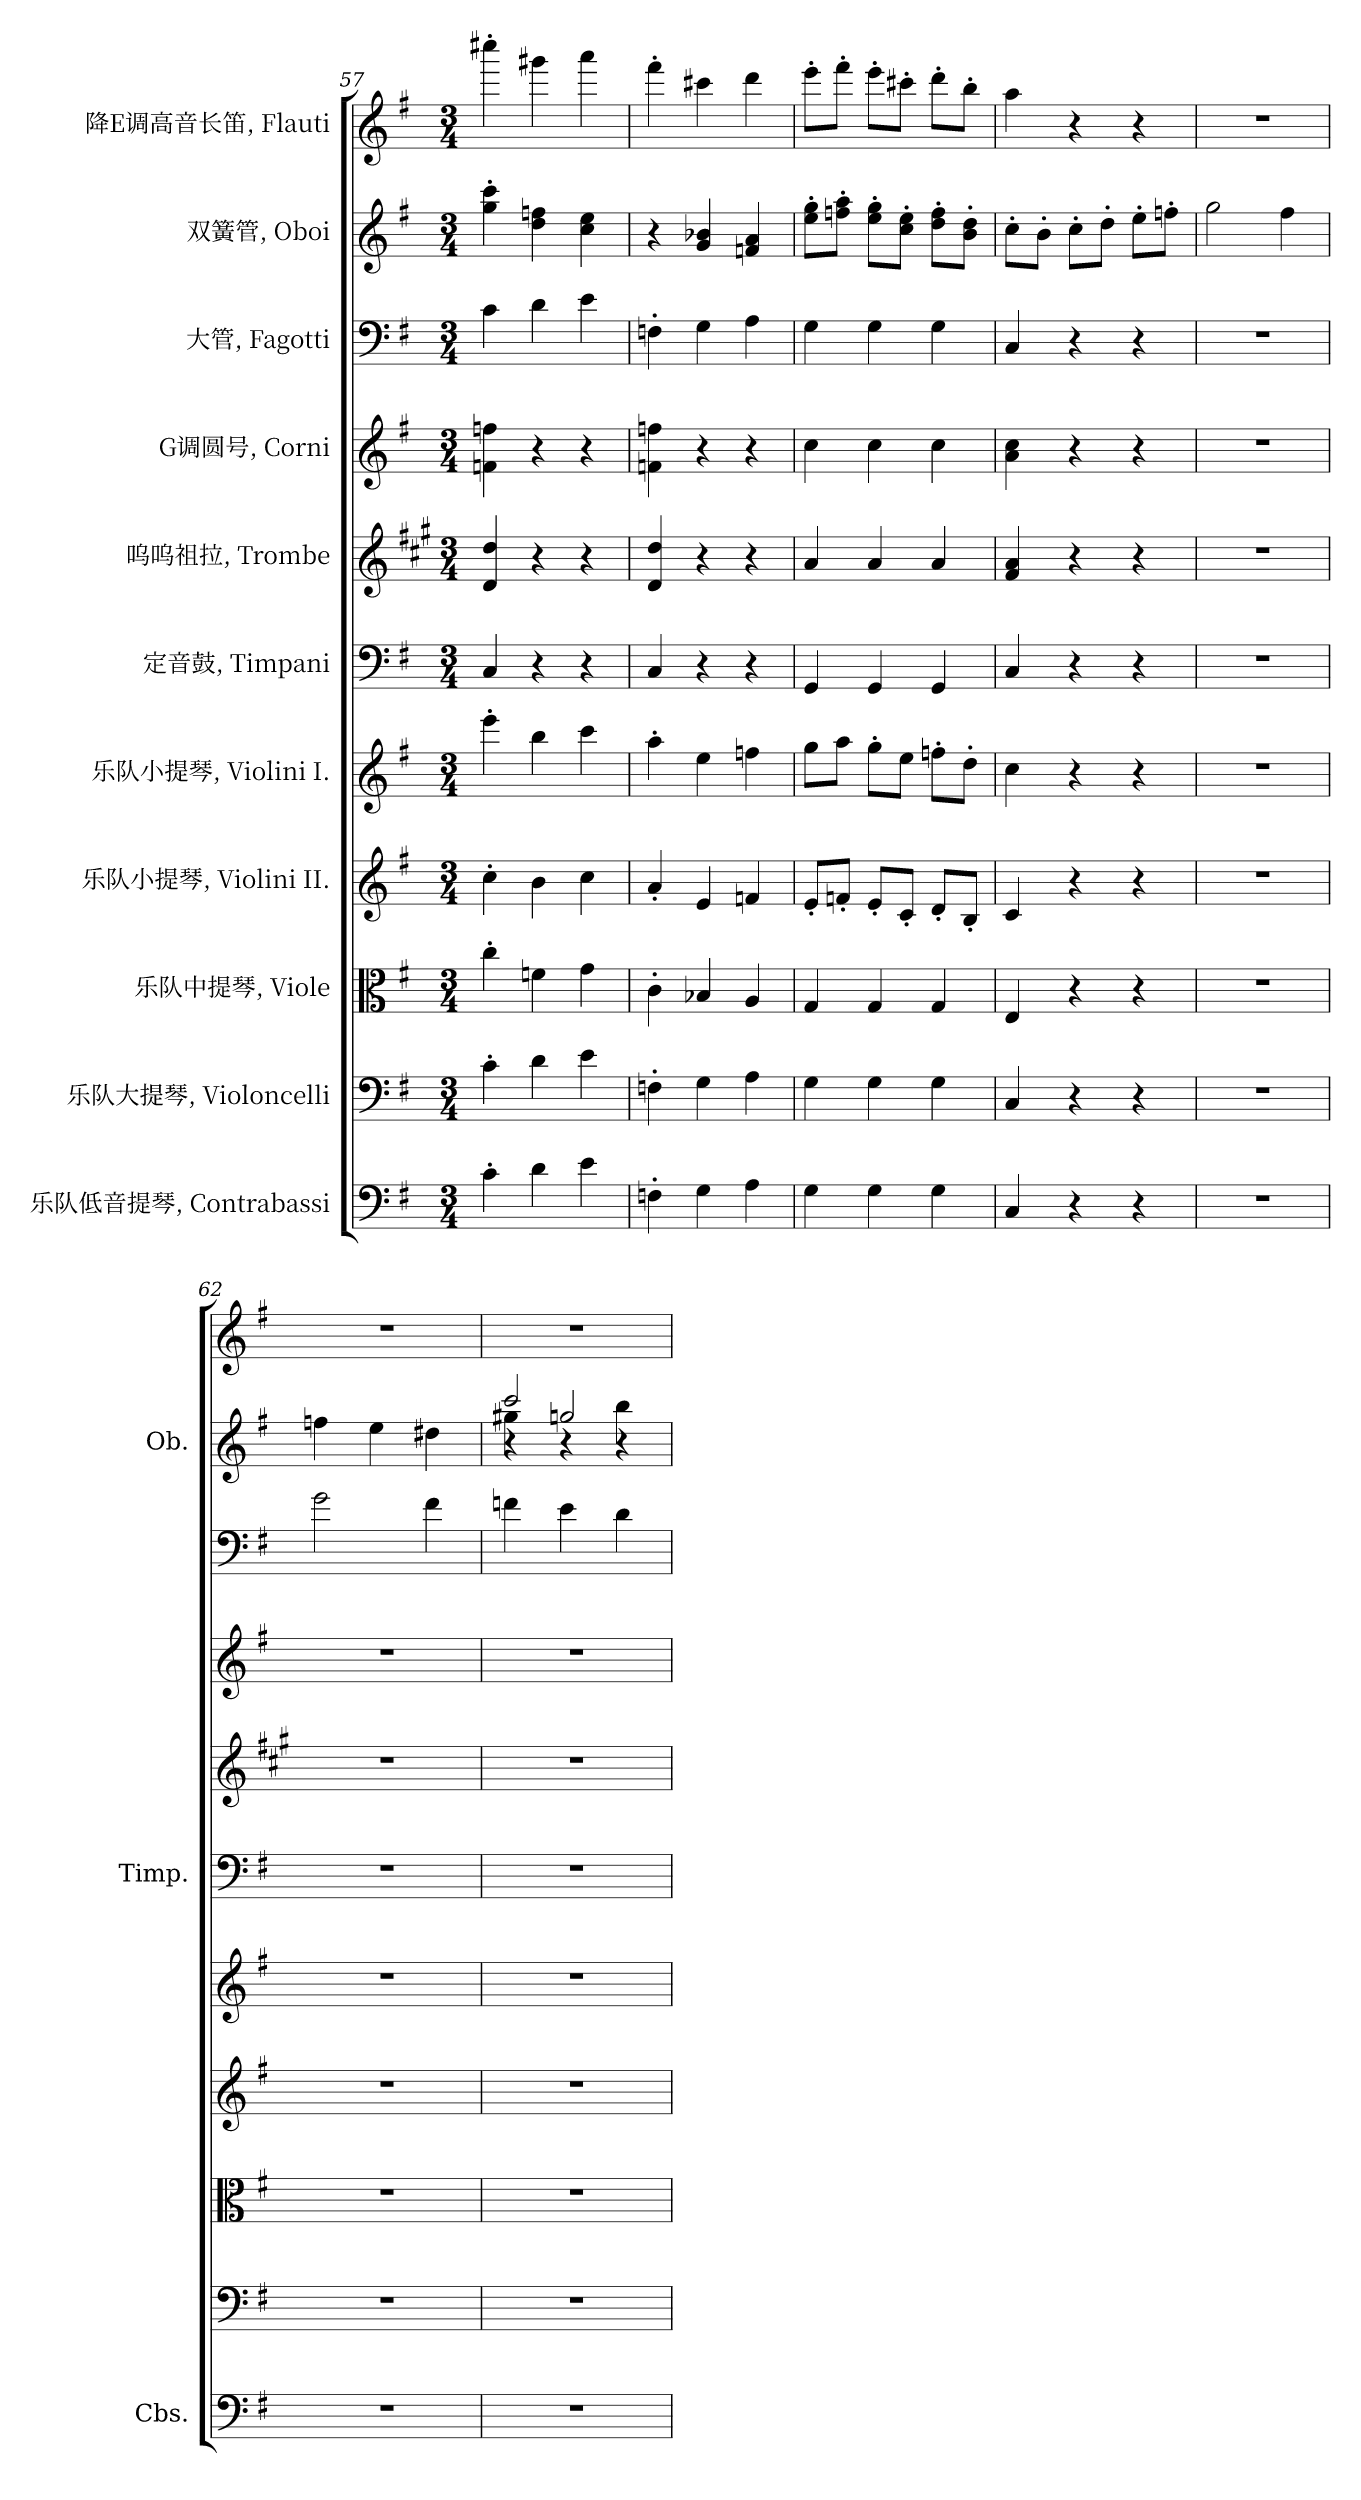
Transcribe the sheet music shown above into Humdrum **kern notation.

**kern	**kern	**kern	**kern	**kern	**kern	**kern	**kern	**kern	**kern	**kern
*part11	*part10	*part9	*part8	*part7	*part6	*part5	*part4	*part3	*part2	*part1
*staff11	*staff10	*staff9	*staff8	*staff7	*staff6	*staff5	*staff4	*staff3	*staff2	*staff1
*I"乐队低音提琴, Contrabassi	*I"乐队大提琴, Violoncelli	*I"乐队中提琴, Viole	*I"乐队小提琴, Violini II.	*I"乐队小提琴, Violini I.	*I"定音鼓, Timpani	*I"呜呜祖拉, Trombe	*I"G调圆号, Corni	*I"大管, Fagotti	*I"双簧管, Oboi	*I"降E调高音长笛, Flauti
*I'Cbs.	*	*	*	*	*I'Timp.	*	*	*	*I'Ob.	*
*clefF4	*clefF4	*clefC3	*clefG2	*clefG2	*clefF4	*clefG2	*clefG2	*clefF4	*clefG2	*clefG2
*ITrd7c12	*	*	*	*	*	*ITrd1c2	*ITrd3c5	*	*	*ITrd-2c-3
*k[f#]	*k[f#]	*k[f#]	*k[f#]	*k[f#]	*k[f#]	*k[f#]	*k[f#c#]	*k[f#]	*k[f#]	*k[b-e-]
*M3/4	*M3/4	*M3/4	*M3/4	*M3/4	*M3/4	*M3/4	*M3/4	*M3/4	*M3/4	*M3/4
=57	=57	=57	=57	=57	=57	=57	=57	=57	=57	=57
4C'\	4c'\	4cc'\	4cc'\	4eee'\	4C/	4c/ 4cc/	4cn\ 4ccn\	4c\	4gg\' 4ccc\'	4eeeen'\
4D\	4d\	4fn\	4b\	4bb\	4r	4r	4r	4d\	4dd\ 4ffn\	4bbbn\
4E\	4e\	4g\	4cc\	4ccc\	4r	4r	4r	4e\	4cc\ 4ee\	4cccc\
=58	=58	=58	=58	=58	=58	=58	=58	=58	=58	=58
4FFn'\	4Fn'\	4c'\	4a'/	4aa'\	4C/	4c/ 4cc/	4cn\ 4ccn\	4Fn'\	4r	4aaa'\
4GG\	4G\	4B-X/	4e/	4ee\	4r	4r	4r	4G\	4g/ 4b-X/	4eeen\
4AA\	4A\	4A/	4fn/	4ffn\	4r	4r	4r	4A\	4fn/ 4a/	4fff\
=59	=59	=59	=59	=59	=59	=59	=59	=59	=59	=59
4GG\	4G\	4G/	8e'/L	8gg\L	4GG/	4g/	4g\	4G\	8ee\' 8gg\'L	8ggg'\L
.	.	.	8fn'/J	8aa\J	.	.	.	.	8ffn\' 8aa\'J	8aaa'\J
4GG\	4G\	4G/	8e'/L	8gg'\L	4GG/	4g/	4g\	4G\	8ee\' 8gg\'L	8ggg'\L
.	.	.	8c'/J	8ee\J	.	.	.	.	8cc\' 8ee\'J	8eeen'\J
4GG\	4G\	4G/	8d'/L	8ffn'\L	4GG/	4g/	4g\	4G\	8dd\' 8ff\'L	8fff'\L
.	.	.	8B'/J	8dd'\J	.	.	.	.	8b\' 8dd\'J	8ddd'\J
!!LO:PB:g=z
=60	=60	=60	=60	=60	=60	=60	=60	=60	=60	=60
4CC/	4C/	4E/	4c/	4cc\	4C/	4e/ 4g/	4e\ 4g\	4C/	8cc'\L	4ccc\
.	.	.	.	.	.	.	.	.	8b'\J	.
4r	4r	4r	4r	4r	4r	4r	4r	4r	8cc'\L	4r
.	.	.	.	.	.	.	.	.	8dd'\J	.
4r	4r	4r	4r	4r	4r	4r	4r	4r	8ee'\L	4r
.	.	.	.	.	.	.	.	.	8ffn'\J	.
=61	=61	=61	=61	=61	=61	=61	=61	=61	=61	=61
2.r	2.r	2.r	2.r	2.r	2.r	2.r	2.r	2.r	2gg\	2.r
.	.	.	.	.	.	.	.	.	4ff#\	.
=62	=62	=62	=62	=62	=62	=62	=62	=62	=62	=62
2.r	2.r	2.r	2.r	2.r	2.r	2.r	2.r	2g\	4ffn\	2.r
.	.	.	.	.	.	.	.	.	4ee\	.
.	.	.	.	.	.	.	.	4f#\	4dd#X\	.
=63	=63	=63	=63	=63	=63	=63	=63	=63	=63	=63
*	*	*	*	*	*	*	*	*	*^	*
*	*	*	*	*	*	*	*	*	*	*^	*
2.r	2.r	2.r	2.r	2.r	2.r	2.r	2.r	4fn\	2ccc/	4gg#X\	4r	2.r
.	.	.	.	.	.	.	.	4e\	.	4r	2ggn/	.
.	.	.	.	.	.	.	.	4d\	4r	4bb\	.	.
*	*	*	*	*	*	*	*	*	*v	*v	*v	*
=	=	=	=	=	=	=	=	=	=	=
*-	*-	*-	*-	*-	*-	*-	*-	*-	*-	*-
